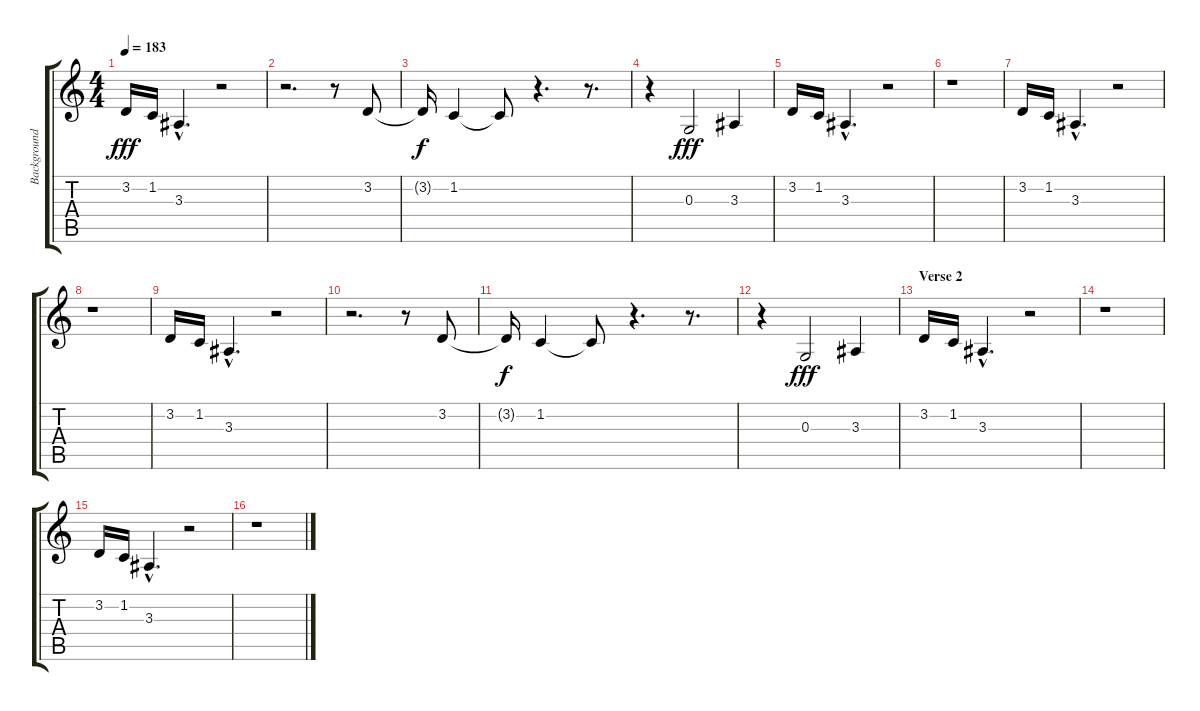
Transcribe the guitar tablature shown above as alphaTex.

\track ("Background vocals (shouts)" "Background") {instrument shanai}
\staff {score tabs}
\tuning (E4 B3 G3 D3 A2 E2) {hide}
\ts (4 4)
\tempo 183
\clef g2
\ks c
3.2.16{dy fff} 1.2.16 3.3{hac}.4{d} r.2 |
r.2{d} r.8 3.2.8 |
3.2{t}.16{dy f} 1.2.4 1.2{t}.8 r.4{d} r.8{d} |
r.4 0.3.2{dy fff} 3.3.4 |
3.2.16 1.2.16 3.3{hac}.4{d} r.2 |
r.1 |
3.2.16 1.2.16 3.3{hac}.4{d} r.2 |
r.1 |
3.2.16 1.2.16 3.3{hac}.4{d} r.2 |
r.2{d} r.8 3.2.8 |
3.2{t}.16{dy f} 1.2.4 1.2{t}.8 r.4{d} r.8{d} |
r.4 0.3.2{dy fff} 3.3.4 |
\section ("" "Verse 2")
3.2.16 1.2.16 3.3{hac}.4{d} r.2 |
r.1 |
3.2.16 1.2.16 3.3{hac}.4{d} r.2 |
r.1
